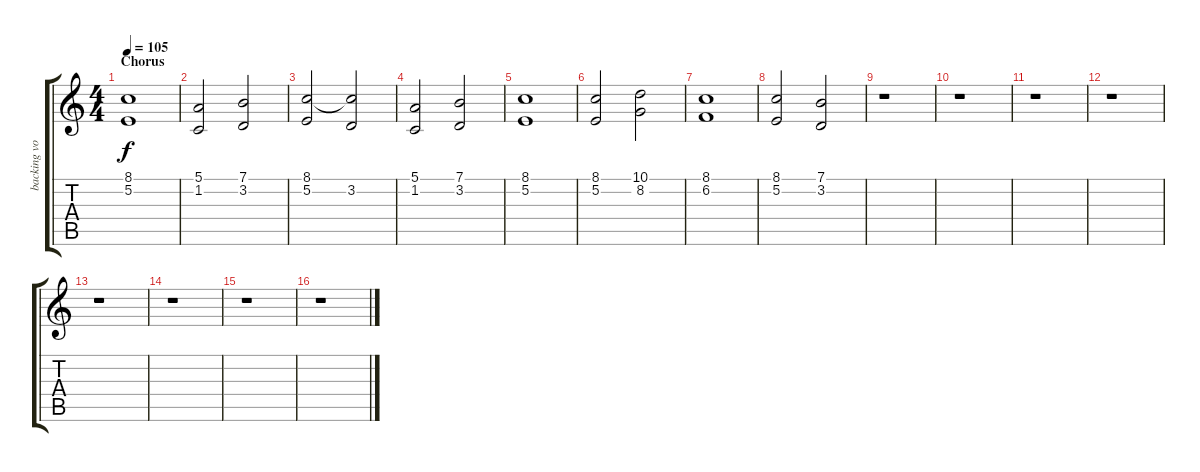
\track ("backing vocals" "backing vo") {instrument choiraahs}
\staff {score tabs}
\tuning (E4 B3 G3 D3 A2 E2) {hide}
\ts (4 4)
\section ("" "Chorus")
\tempo 105
\clef g2
\ks c
(8.1 5.2).1{dy f} |
(5.1 1.2).2 (7.1 3.2).2 |
(8.1 5.2).2 (8.1{t} 3.2).2 |
(5.1 1.2).2 (7.1 3.2).2 |
(8.1 5.2).1 |
(8.1 5.2).2 (10.1 8.2).2 |
(8.1 6.2).1 |
(8.1 5.2).2 (7.1 3.2).2 |
\section ("" "")
r.1 |
r.1 |
r.1 |
r.1 |
r.1 |
r.1 |
r.1 |
r.1
